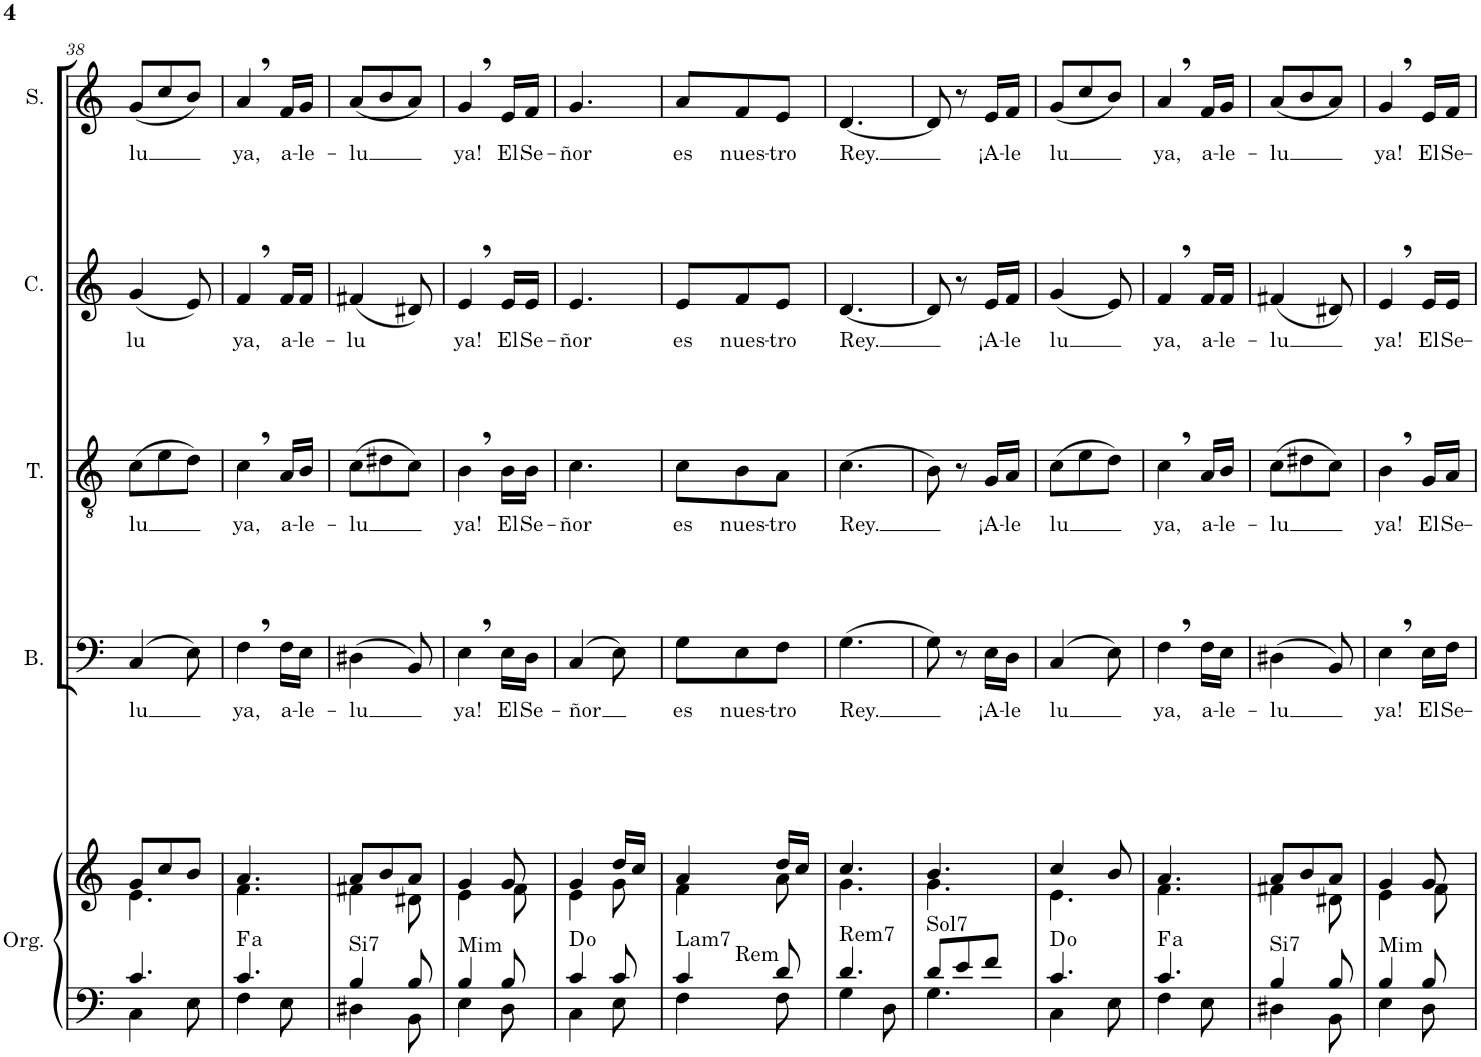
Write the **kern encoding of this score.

**kern	**kern	**harte	**kern	**text	**kern	**text	**kern	**text	**kern	**text
*part5	*part5	*part5	*part4	*part4	*part3	*part3	*part2	*part2	*part1	*part1
*staff6	*staff5	*	*staff4	*staff4	*staff3	*staff3	*staff2	*staff2	*staff1	*staff1
*I"Órgano	*	*	*I"Bajo	*	*I"Tenor	*	*I"Contralto	*	*I"Soprano	*
*	*	*	*I'B.	*	*I'T.	*	*I'C.	*	*I'S.	*
!!LO:PB:g=z
*clefF4	*clefG2	*	*clefF4	*	*clefGv2	*	*clefG2	*	*clefG2	*
*k[]	*k[]	*	*k[]	*	*k[]	*	*k[]	*	*k[]	*
*M3/8	*M3/8	*	*M3/8	*	*M3/8	*	*M3/8	*	*M3/8	*
=38	=38	=38	=38	=38	=38	=38	=38	=38	=38	=38
*^	*^	*	*	*	*	*	*	*	*	*
!	!	!	!	!	!	!LO:LY:b	!	!LO:LY:b	!	!LO:LY:b	!	!LO:LY:b
4.c/	4C\	8g/L	4.e\	.	(4C/	lu	(8c\L	lu	(4g/	lu	(8g/L	lu
.	.	8cc/	.	.	.	.	8e\	.	.	.	8cc/	.
.	8E\	8b/J	.	.	8E\)	.	8d\J)	.	8e/)	.	8b/J)	.
=39	=39	=39	=39	=39	=39	=39	=39	=39	=39	=39	=39	=39
!	!	!	!	!LO:H:kt=a	!	!LO:LY:b	!	!LO:LY:b	!	!LO:LY:b	!	!LO:LY:b
4.c/	4F\	4.a/	4.f\	.	4F,\	ya,	4c,\	ya,	4f,/	ya,	4a,/	ya,
!	!	!	!	!	!	!LO:LY:b	!	!LO:LY:b	!	!LO:LY:b	!	!LO:LY:b
.	8E\	.	.	.	16F\LL	a-	16A/LL	a-	16f/LL	a-	16f/LL	a-
!	!	!	!	!	!	!LO:LY:b	!	!LO:LY:b	!	!LO:LY:b	!	!LO:LY:b
.	.	.	.	.	16E\JJ	-le-	16B/JJ	-le-	16f/JJ	-le-	16g/JJ	-le-
=40	=40	=40	=40	=40	=40	=40	=40	=40	=40	=40	=40	=40
!	!	!	!	!LO:H:kt=Si7	!	!LO:LY:b	!	!LO:LY:b	!	!LO:LY:b	!	!LO:LY:b
4B/	4D#X\	8a/L	4f#X\	N	(4D#X\	-lu	(8c\L	-lu	(4f#X/	-lu	(8a/L	-lu
.	.	8b/	.	.	.	.	8d#X\	.	.	.	8b/	.
8B/	8BB\	8a/J	8d#X\	.	8BB/)	.	8c\J)	.	8d#X/)	.	8a/J)	.
=41	=41	=41	=41	=41	=41	=41	=41	=41	=41	=41	=41	=41
!	!	!	!	!LO:H:kt=Mim	!	!LO:LY:b	!	!LO:LY:b	!	!LO:LY:b	!	!LO:LY:b
4B/	4E\	4g/	4e\	N	4E,\	ya!	4B,\	ya!	4e,/	ya!	4g,/	ya!
!	!	!	!	!	!	!LO:LY:b	!	!LO:LY:b	!	!LO:LY:b	!	!LO:LY:b
8B/	8D\	8g/	8f\	.	16E\LL	El	16B\LL	El	16e/LL	El	16e/LL	El
!	!	!	!	!	!	!LO:LY:b	!	!LO:LY:b	!	!LO:LY:b	!	!LO:LY:b
.	.	.	.	.	16D\JJ	Se-	16B\JJ	Se-	16e/JJ	Se-	16f/JJ	Se-
=42	=42	=42	=42	=42	=42	=42	=42	=42	=42	=42	=42	=42
!	!	!	!	!	!	!LO:LY:b	!	!LO:LY:b	!	!LO:LY:b	!	!LO:LY:b
4c/	4C\	4g/	4e\	D:dim	(4C/	-ñor	4.c\	-ñor	4.e/	-ñor	4.g/	-ñor
8c/	8E\	16dd/LL	8g\	.	8E\)	.	.	.	.	.	.	.
.	.	16cc/JJ	.	.	.	.	.	.	.	.	.	.
=43	=43	=43	=43	=43	=43	=43	=43	=43	=43	=43	=43	=43
!	!	!	!	!LO:H:n=1:kt=Lam7	!	!LO:LY:b	!	!LO:LY:b	!	!LO:LY:b	!	!LO:LY:b
!	!	!	!	!LO:H:n=2:kt=Rem	!	!	!	!	!	!	!	!
4c/	4F\	4a/	4f\	N N	8G\L	es	8c\L	es	8e/L	es	8a/L	es
!	!	!	!	!	!	!LO:LY:b	!	!LO:LY:b	!	!LO:LY:b	!	!LO:LY:b
.	.	.	.	.	8E\	nues-	8B\	nues-	8f/	nues-	8f/	nues-
!	!	!	!	!	!	!LO:LY:b	!	!LO:LY:b	!	!LO:LY:b	!	!LO:LY:b
8d/	8F\	16dd/LL	8a\	.	8F\J	-tro	8A\J	-tro	8e/J	-tro	8e/J	-tro
.	.	16cc/JJ	.	.	.	.	.	.	.	.	.	.
=44	=44	=44	=44	=44	=44	=44	=44	=44	=44	=44	=44	=44
!	!	!	!	!LO:H:kt=Rem7	!	!LO:LY:b	!	!LO:LY:b	!	!LO:LY:b	!	!LO:LY:b
4.d/	4G\	4.cc/	4.g\	N	(4.G\	Rey.	(4.c\	Rey.	[4.d/	Rey.	[4.d/	Rey.
.	8D\	.	.	.	.	.	.	.	.	.	.	.
=45	=45	=45	=45	=45	=45	=45	=45	=45	=45	=45	=45	=45
!	!	!	!	!LO:H:kt=Sol7	!	!	!	!	!	!	!	!
8d/L	4.G\	4.b/	4.g\	N	8G\)	.	8B\)	.	8d/]	.	8d/]	.
8e/	.	.	.	.	8r	.	8r	.	8r	.	8r	.
!	!	!	!	!	!	!LO:LY:b	!	!LO:LY:b	!	!LO:LY:b	!	!LO:LY:b
8f/J	.	.	.	.	16E\LL	¡A-	16G/LL	¡A-	16e/LL	¡A-	16e/LL	¡A-
!	!	!	!	!	!	!LO:LY:b	!	!LO:LY:b	!	!LO:LY:b	!	!LO:LY:b
.	.	.	.	.	16D\JJ	-le	16A/JJ	-le	16f/JJ	-le	16f/JJ	-le
=46	=46	=46	=46	=46	=46	=46	=46	=46	=46	=46	=46	=46
!	!	!	!	!	!	!LO:LY:b	!	!LO:LY:b	!	!LO:LY:b	!	!LO:LY:b
4.c/	4C\	4cc/	4.e\	D:dim	(4C/	lu	(8c\L	lu	(4g/	lu	(8g/L	lu
.	.	.	.	.	.	.	8e\	.	.	.	8cc/	.
.	8E\	8b/	.	.	8E\)	.	8d\J)	.	8e/)	.	8b/J)	.
=47	=47	=47	=47	=47	=47	=47	=47	=47	=47	=47	=47	=47
!	!	!	!	!LO:H:kt=a	!	!LO:LY:b	!	!LO:LY:b	!	!LO:LY:b	!	!LO:LY:b
4.c/	4F\	4.a/	4.f\	.	4F,\	ya,	4c,\	ya,	4f,/	ya,	4a,/	ya,
!	!	!	!	!	!	!LO:LY:b	!	!LO:LY:b	!	!LO:LY:b	!	!LO:LY:b
.	8E\	.	.	.	16F\LL	a-	16A/LL	a-	16f/LL	a-	16f/LL	a-
!	!	!	!	!	!	!LO:LY:b	!	!LO:LY:b	!	!LO:LY:b	!	!LO:LY:b
.	.	.	.	.	16E\JJ	-le-	16B/JJ	-le-	16f/JJ	-le-	16g/JJ	-le-
=48	=48	=48	=48	=48	=48	=48	=48	=48	=48	=48	=48	=48
!	!	!	!	!LO:H:kt=Si7	!	!LO:LY:b	!	!LO:LY:b	!	!LO:LY:b	!	!LO:LY:b
4B/	4D#X\	8a/L	4f#X\	N	(4D#X\	-lu	(8c\L	-lu	(4f#X/	-lu	(8a/L	-lu
.	.	8b/	.	.	.	.	8d#X\	.	.	.	8b/	.
8B/	8BB\	8a/J	8d#X\	.	8BB/)	.	8c\J)	.	8d#X/)	.	8a/J)	.
=49	=49	=49	=49	=49	=49	=49	=49	=49	=49	=49	=49	=49
!	!	!	!	!LO:H:kt=Mim	!	!LO:LY:b	!	!LO:LY:b	!	!LO:LY:b	!	!LO:LY:b
4B/	4E\	4g/	4e\	N	4E,\	ya!	4B,\	ya!	4e,/	ya!	4g,/	ya!
!	!	!	!	!	!	!LO:LY:b	!	!LO:LY:b	!	!LO:LY:b	!	!LO:LY:b
8B/	8D\	8g/	8f\	.	16E\LL	El	16G/LL	El	16e/LL	El	16e/LL	El
!	!	!	!	!	!	!LO:LY:b	!	!LO:LY:b	!	!LO:LY:b	!	!LO:LY:b
.	.	.	.	.	16F\JJ	Se-	16A/JJ	Se-	16e/JJ	Se-	16f/JJ	Se-
*v	*v	*	*	*	*	*	*	*	*	*	*	*
*	*v	*v	*	*	*	*	*	*	*	*	*
=	=	=	=	=	=	=	=	=	=	=
*-	*-	*-	*-	*-	*-	*-	*-	*-	*-	*-
